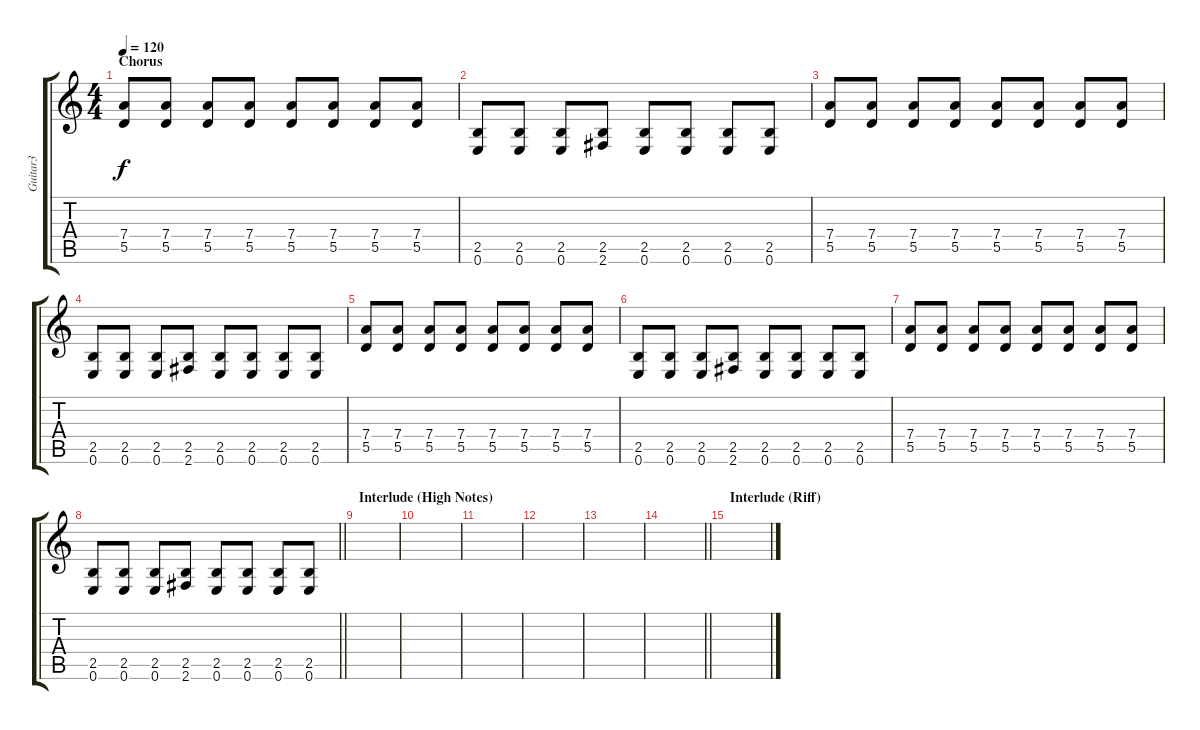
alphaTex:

\track ("Guitar3" "Guitar3") {instrument overdrivenguitar}
\staff {score tabs}
\tuning (E4 B3 G3 D3 A2 E2) {hide}
\ts (4 4)
\section ("" "Chorus")
\tempo 120
\clef g2
\ks c
(7.4 5.5).8{dy f} (7.4 5.5).8 (7.4 5.5).8 (7.4 5.5).8 (7.4 5.5).8 (7.4 5.5).8 (7.4 5.5).8 (7.4 5.5).8 |
(2.5 0.6).8 (2.5 0.6).8 (2.5 0.6).8 (2.5 2.6).8 (2.5 0.6).8 (2.5 0.6).8 (2.5 0.6).8 (2.5 0.6).8 |
(7.4 5.5).8 (7.4 5.5).8 (7.4 5.5).8 (7.4 5.5).8 (7.4 5.5).8 (7.4 5.5).8 (7.4 5.5).8 (7.4 5.5).8 |
(2.5 0.6).8 (2.5 0.6).8 (2.5 0.6).8 (2.5 2.6).8 (2.5 0.6).8 (2.5 0.6).8 (2.5 0.6).8 (2.5 0.6).8 |
(7.4 5.5).8 (7.4 5.5).8 (7.4 5.5).8 (7.4 5.5).8 (7.4 5.5).8 (7.4 5.5).8 (7.4 5.5).8 (7.4 5.5).8 |
(2.5 0.6).8 (2.5 0.6).8 (2.5 0.6).8 (2.5 2.6).8 (2.5 0.6).8 (2.5 0.6).8 (2.5 0.6).8 (2.5 0.6).8 |
(7.4 5.5).8 (7.4 5.5).8 (7.4 5.5).8 (7.4 5.5).8 (7.4 5.5).8 (7.4 5.5).8 (7.4 5.5).8 (7.4 5.5).8 |
\barLineRight lightlight
(2.5 0.6).8 (2.5 0.6).8 (2.5 0.6).8 (2.5 2.6).8 (2.5 0.6).8 (2.5 0.6).8 (2.5 0.6).8 (2.5 0.6).8 |
\section ("" "Interlude (High Notes)")
|
|
|
|
|
\barLineRight lightlight
|
\section ("" "Interlude (Riff)")
